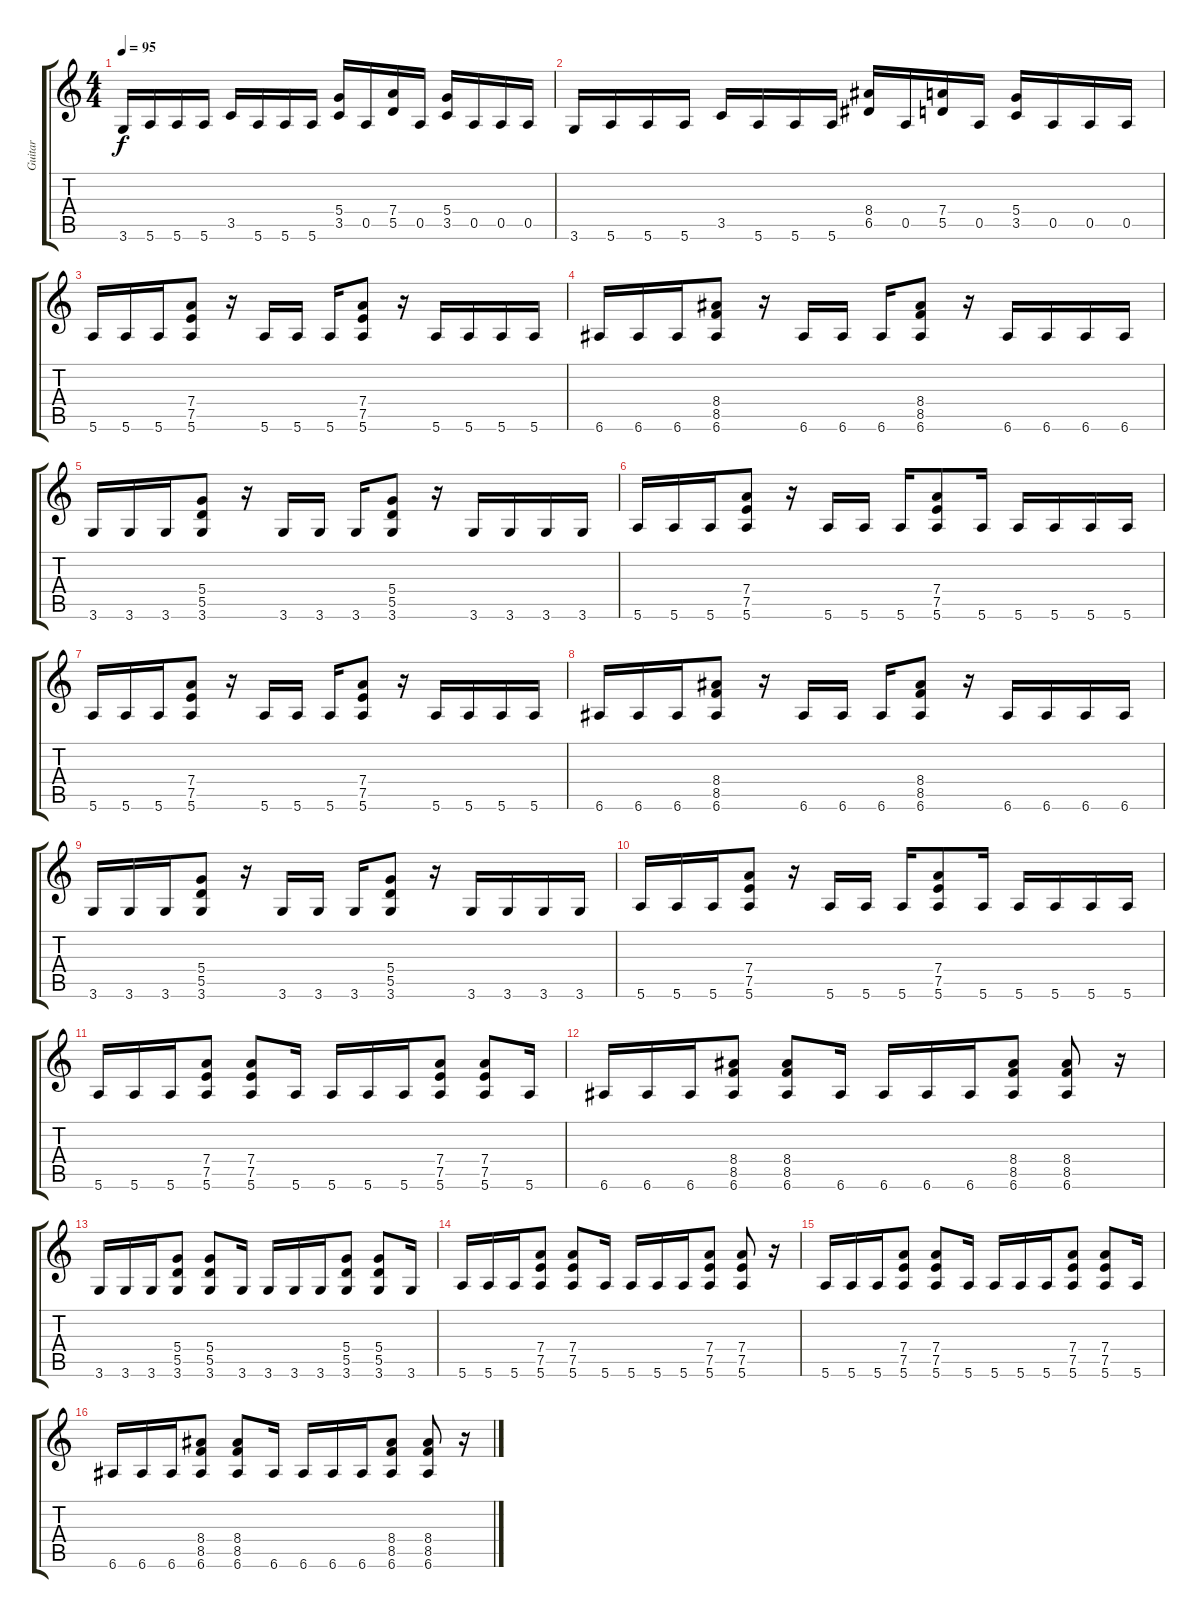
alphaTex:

\track ("Guitar" "Guitar") {instrument overdrivenguitar}
\staff {score tabs}
\tuning (E4 B3 G3 D3 A2 E2) {hide}
\ts (4 4)
\tempo 95
\clef g2
\ks c
3.6.16{dy f} 5.6.16 5.6.16 5.6.16 3.5.16 5.6.16 5.6.16 5.6.16 (5.4 3.5).16 0.5.16 (7.4 5.5).16 0.5.16 (5.4 3.5).16 0.5.16 0.5.16 0.5.16 |
3.6.16 5.6.16 5.6.16 5.6.16 3.5.16 5.6.16 5.6.16 5.6.16 (8.4 6.5).16 0.5.16 (7.4 5.5).16 0.5.16 (5.4 3.5).16 0.5.16 0.5.16 0.5.16 |
5.6.16 5.6.16 5.6.16 (7.4 7.5 5.6).8 r.16 5.6.16 5.6.16 5.6.16 (7.4 7.5 5.6).8 r.16 5.6.16 5.6.16 5.6.16 5.6.16 |
6.6.16 6.6.16 6.6.16 (8.4 8.5 6.6).8 r.16 6.6.16 6.6.16 6.6.16 (8.4 8.5 6.6).8 r.16 6.6.16 6.6.16 6.6.16 6.6.16 |
3.6.16 3.6.16 3.6.16 (5.4 5.5 3.6).8 r.16 3.6.16 3.6.16 3.6.16 (5.4 5.5 3.6).8 r.16 3.6.16 3.6.16 3.6.16 3.6.16 |
5.6.16 5.6.16 5.6.16 (7.4 7.5 5.6).8 r.16 5.6.16 5.6.16 5.6.16 (7.4 7.5 5.6).8 5.6.16 5.6.16 5.6.16 5.6.16 5.6.16 |
5.6.16 5.6.16 5.6.16 (7.4 7.5 5.6).8 r.16 5.6.16 5.6.16 5.6.16 (7.4 7.5 5.6).8 r.16 5.6.16 5.6.16 5.6.16 5.6.16 |
6.6.16 6.6.16 6.6.16 (8.4 8.5 6.6).8 r.16 6.6.16 6.6.16 6.6.16 (8.4 8.5 6.6).8 r.16 6.6.16 6.6.16 6.6.16 6.6.16 |
3.6.16 3.6.16 3.6.16 (5.4 5.5 3.6).8 r.16 3.6.16 3.6.16 3.6.16 (5.4 5.5 3.6).8 r.16 3.6.16 3.6.16 3.6.16 3.6.16 |
5.6.16 5.6.16 5.6.16 (7.4 7.5 5.6).8 r.16 5.6.16 5.6.16 5.6.16 (7.4 7.5 5.6).8 5.6.16 5.6.16 5.6.16 5.6.16 5.6.16 |
5.6.16 5.6.16 5.6.16 (7.4 7.5 5.6).8 (7.4 7.5 5.6).8 5.6.16 5.6.16 5.6.16 5.6.16 (7.4 7.5 5.6).8 (7.4 7.5 5.6).8 5.6.16 |
6.6.16 6.6.16 6.6.16 (8.4 8.5 6.6).8 (8.4 8.5 6.6).8 6.6.16 6.6.16 6.6.16 6.6.16 (8.4 8.5 6.6).8 (8.4 8.5 6.6).8 r.16 |
3.6.16 3.6.16 3.6.16 (5.4 5.5 3.6).8 (5.4 5.5 3.6).8 3.6.16 3.6.16 3.6.16 3.6.16 (5.4 5.5 3.6).8 (5.4 5.5 3.6).8 3.6.16 |
5.6.16 5.6.16 5.6.16 (7.4 7.5 5.6).8 (7.4 7.5 5.6).8 5.6.16 5.6.16 5.6.16 5.6.16 (7.4 7.5 5.6).8 (7.4 7.5 5.6).8 r.16 |
5.6.16 5.6.16 5.6.16 (7.4 7.5 5.6).8 (7.4 7.5 5.6).8 5.6.16 5.6.16 5.6.16 5.6.16 (7.4 7.5 5.6).8 (7.4 7.5 5.6).8 5.6.16 |
6.6.16 6.6.16 6.6.16 (8.4 8.5 6.6).8 (8.4 8.5 6.6).8 6.6.16 6.6.16 6.6.16 6.6.16 (8.4 8.5 6.6).8 (8.4 8.5 6.6).8 r.16
